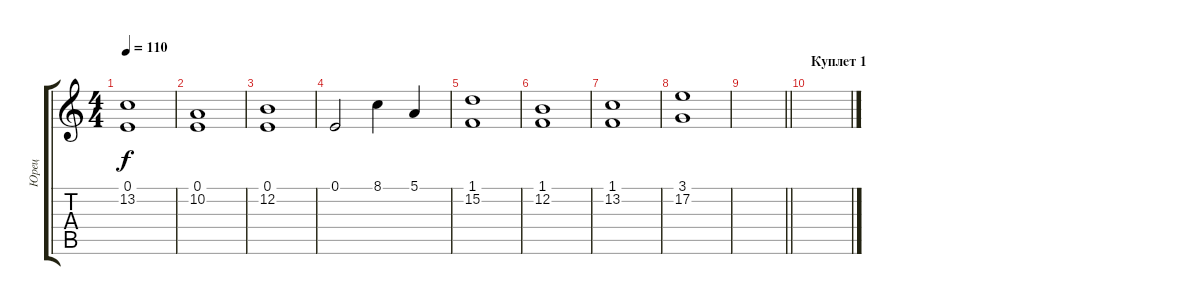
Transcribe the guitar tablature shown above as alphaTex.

\track ("Юрец" "Юрец") {instrument stringensemble2}
\staff {score tabs}
\tuning (E4 B3 G3 D3 A2 E2) {hide}
\ts (4 4)
\tempo 110
\clef g2
\ks c
(0.1 13.2).1{dy f instrument stringensemble2} |
(0.1 10.2).1 |
(0.1 12.2).1 |
0.1.2 8.1.4 5.1.4 |
(1.1 15.2).1 |
(1.1 12.2).1 |
(1.1 13.2).1 |
(3.1 17.2).1 |
\barLineRight lightlight
|
\section ("" "Куплет 1")
